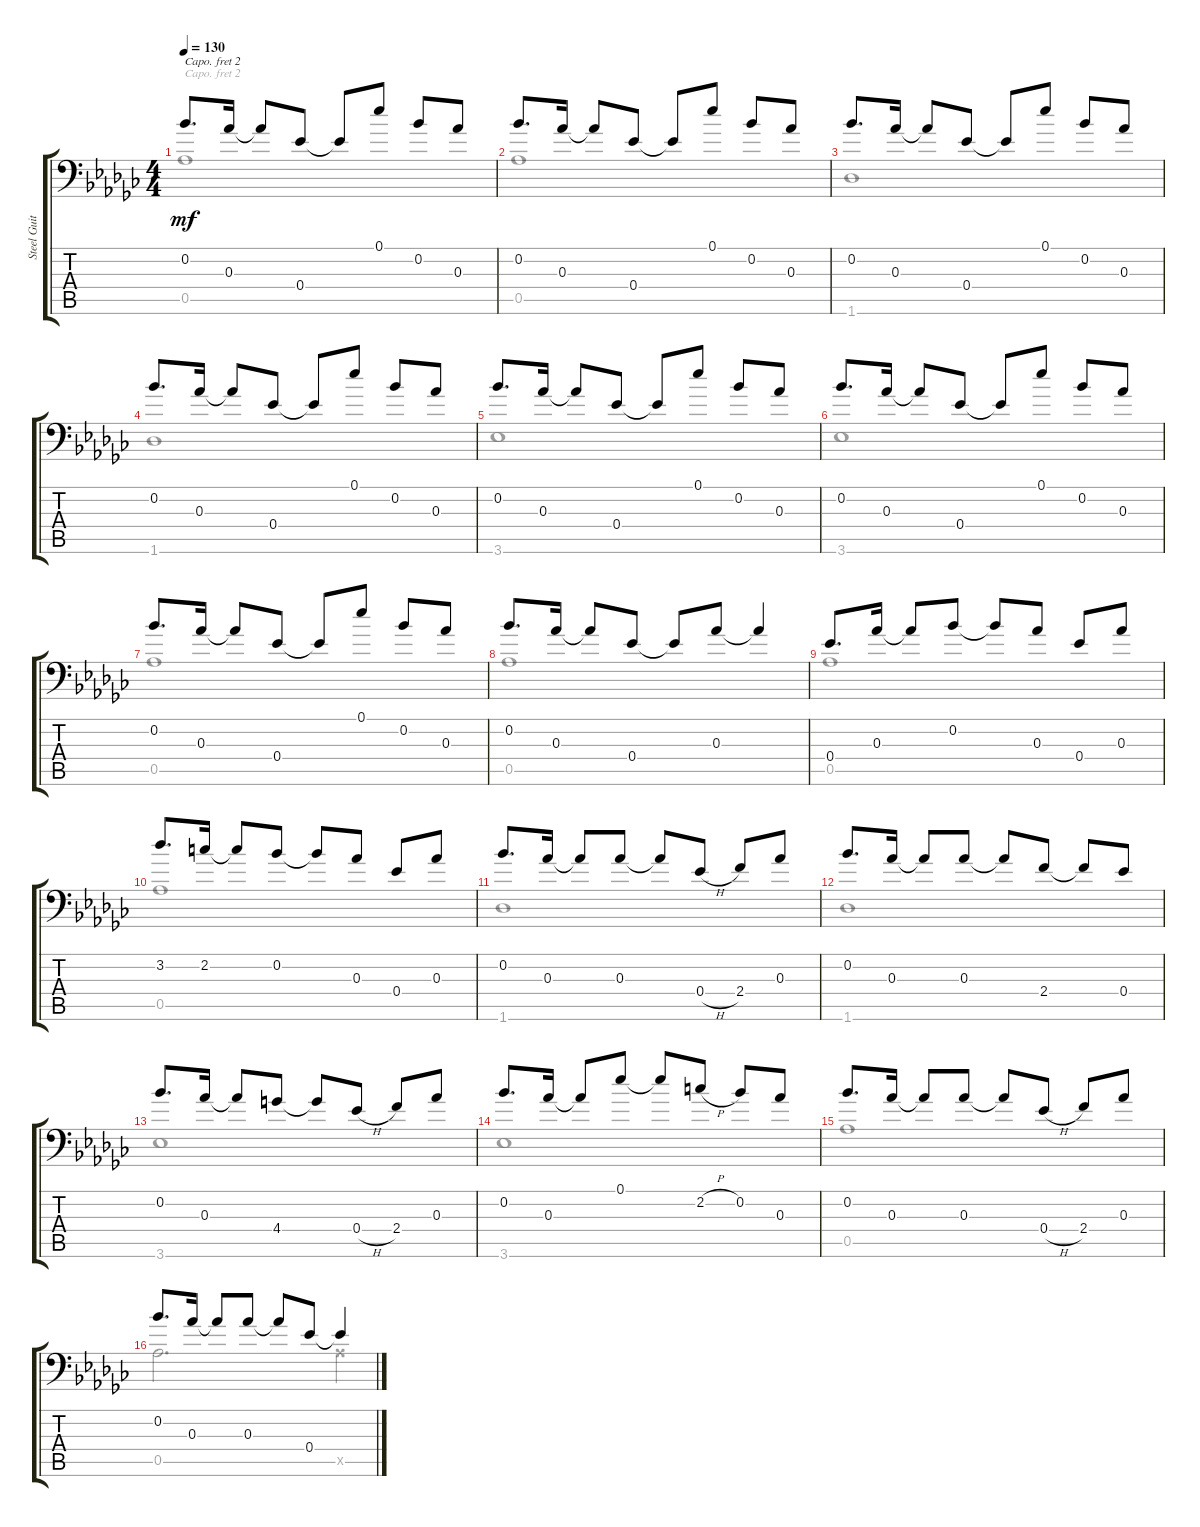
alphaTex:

\track ("Steel Guitar" "Steel Guit") {instrument acousticguitarsteel}
\staff {score tabs}
\capo 2
\tuning (Db4 Ab3 Gb3 Db3 Gb2 Bb1) {hide}
\voice
\ts (4 4)
\tempo 130
\clef f4
\ks gb
0.2.8{d dy mf instrument acousticguitarsteel} 0.3.16 0.3{t}.8 0.4.8 0.4{t}.8 0.1.8 0.2.8 0.3.8 |
0.2.8{d} 0.3.16 0.3{t}.8 0.4.8 0.4{t}.8 0.1.8 0.2.8 0.3.8 |
0.2.8{d} 0.3.16 0.3{t}.8 0.4.8 0.4{t}.8 0.1.8 0.2.8 0.3.8 |
0.2.8{d} 0.3.16 0.3{t}.8 0.4.8 0.4{t}.8 0.1.8 0.2.8 0.3.8 |
0.2.8{d} 0.3.16 0.3{t}.8 0.4.8 0.4{t}.8 0.1.8 0.2.8 0.3.8 |
0.2.8{d} 0.3.16 0.3{t}.8 0.4.8 0.4{t}.8 0.1.8 0.2.8 0.3.8 |
0.2.8{d} 0.3.16 0.3{t}.8 0.4.8 0.4{t}.8 0.1.8 0.2.8 0.3.8 |
0.2.8{d} 0.3.16 0.3{t}.8 0.4.8 0.4{t}.8 0.3.8 0.3{t}.4 |
0.4.8{d} 0.3.16 0.3{t}.8 0.2.8 0.2{t}.8 0.3.8 0.4.8 0.3.8 |
3.2.8{d} 2.2.16 2.2{t}.8 0.2.8 0.2{t}.8 0.3.8 0.4.8 0.3.8 |
0.2.8{d} 0.3.16 0.3{t}.8 0.3.8 0.3{t}.8 0.4{h}.8 2.4.8 0.3.8 |
0.2.8{d} 0.3.16 0.3{t}.8 0.3.8 0.3{t}.8 2.4.8 2.4{t}.8 0.4.8 |
0.2.8{d} 0.3.16 0.3{t}.8 4.4.8 4.4{t}.8 0.4{h}.8 2.4.8 0.3.8 |
0.2.8{d} 0.3.16 0.3{t}.8 0.1.8 0.1{t}.8 2.2{h}.8 0.2.8 0.3.8 |
0.2.8{d} 0.3.16 0.3{t}.8 0.3.8 0.3{t}.8 0.4{h}.8 2.4.8 0.3.8 |
0.2.8{d} 0.3.16 0.3{t}.8 0.3.8 0.3{t}.8 0.4.8 0.4{t}.4
\voice
\clef f4
\ottava regular
\simile none
\ks gb
0.5.1{dy mf} |
0.5.1 |
1.6.1 |
1.6.1 |
3.6.1 |
3.6.1 |
0.5.1 |
0.5.1 |
0.5.1 |
0.5.1 |
1.6.1 |
1.6.1 |
3.6.1 |
3.6.1 |
0.5.1 |
0.5.2{d} 0.5{x}.4
